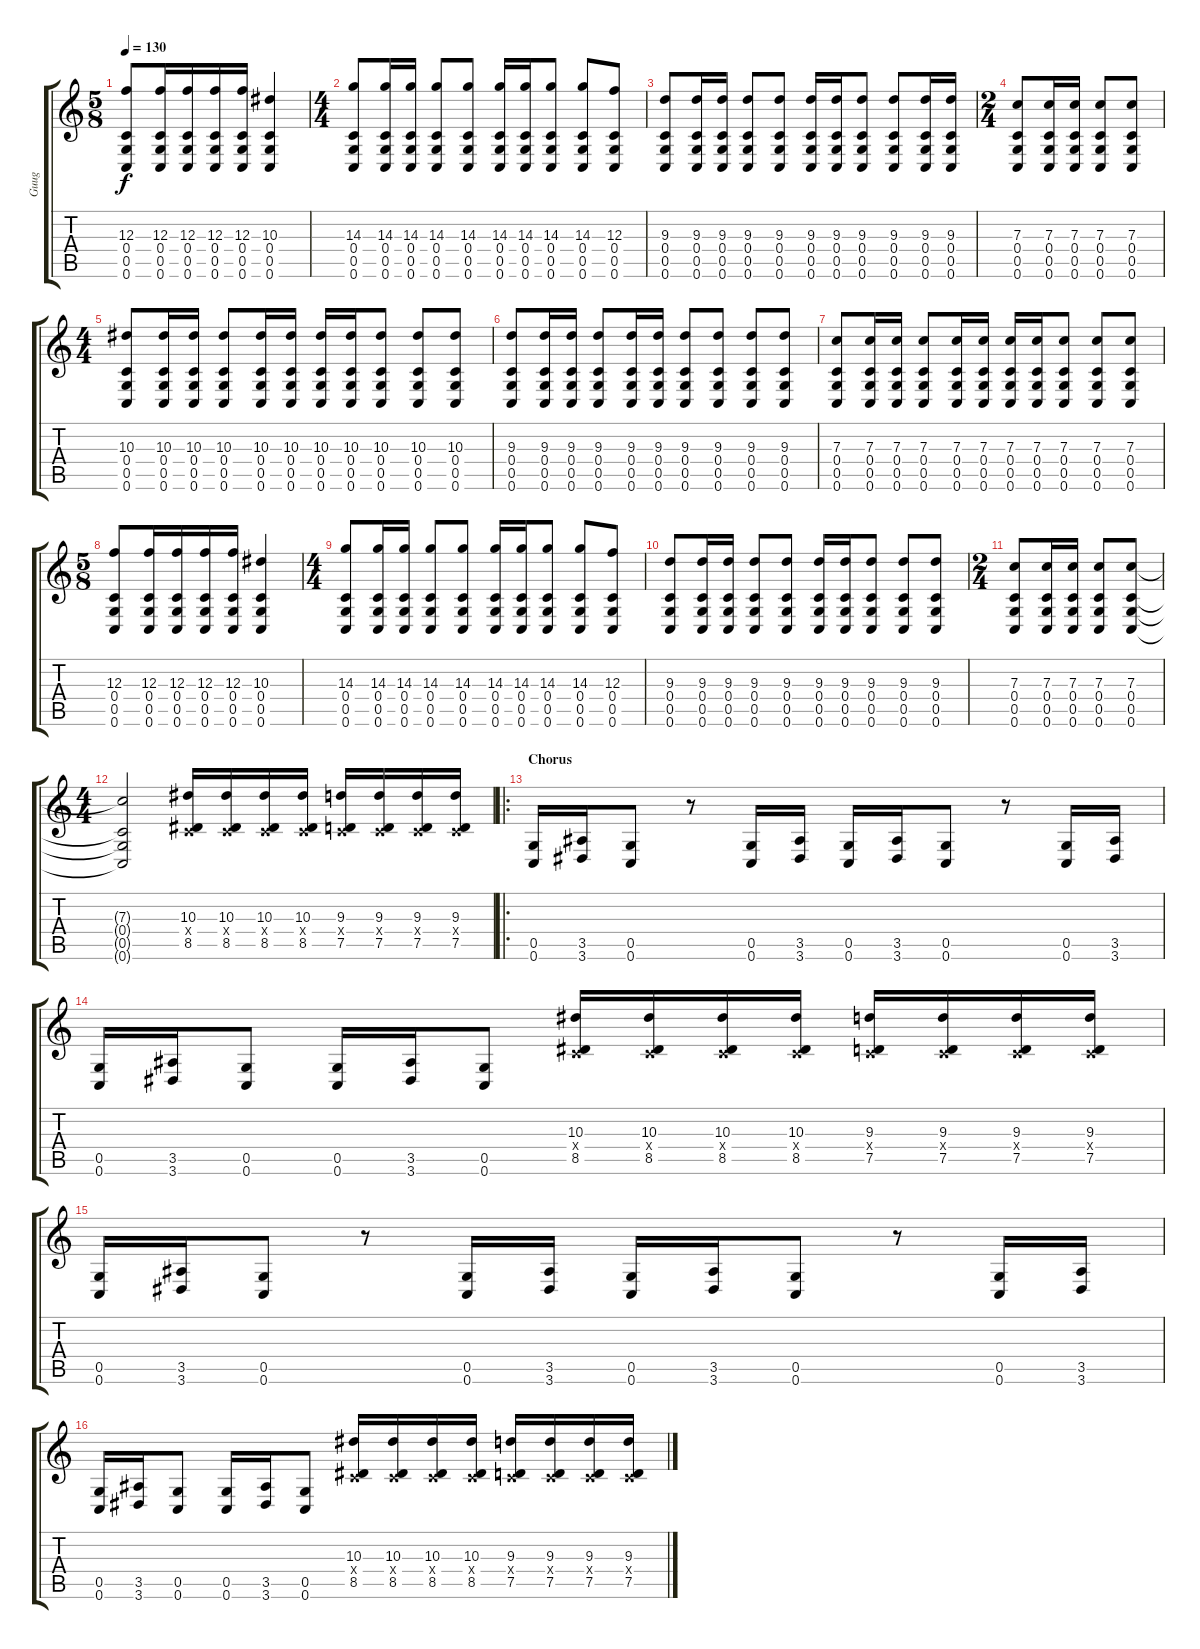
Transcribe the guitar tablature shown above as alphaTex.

\track ("Guug" "Guug") {instrument distortionguitar}
\staff {score tabs}
\tuning (D4 A3 F3 C3 G2 C2) {hide}
\ts (5 8)
\tempo 130
\clef g2
\ks c
(12.3 0.4 0.5 0.6).8{dy f} (12.3 0.4 0.5 0.6).16 (12.3 0.4 0.5 0.6).16 (12.3 0.4 0.5 0.6).16 (12.3 0.4 0.5 0.6).16 (10.3 0.4 0.5 0.6).4 |
\ts (4 4)
(14.3 0.4 0.5 0.6).8 (14.3 0.4 0.5 0.6).16 (14.3 0.4 0.5 0.6).16 (14.3 0.4 0.5 0.6).8 (14.3 0.4 0.5 0.6).8 (14.3 0.4 0.5 0.6).16 (14.3 0.4 0.5 0.6).16 (14.3 0.4 0.5 0.6).8 (14.3 0.4 0.5 0.6).8 (12.3 0.4 0.5 0.6).8 |
(9.3 0.4 0.5 0.6).8 (9.3 0.4 0.5 0.6).16 (9.3 0.4 0.5 0.6).16 (9.3 0.4 0.5 0.6).8 (9.3 0.4 0.5 0.6).8 (9.3 0.4 0.5 0.6).16 (9.3 0.4 0.5 0.6).16 (9.3 0.4 0.5 0.6).8 (9.3 0.4 0.5 0.6).8 (9.3 0.4 0.5 0.6).16 (9.3 0.4 0.5 0.6).16 |
\ts (2 4)
(7.3 0.4 0.5 0.6).8 (7.3 0.4 0.5 0.6).16 (7.3 0.4 0.5 0.6).16 (7.3 0.4 0.5 0.6).8 (7.3 0.4 0.5 0.6).8 |
\ts (4 4)
(10.3 0.4 0.5 0.6).8 (10.3 0.4 0.5 0.6).16 (10.3 0.4 0.5 0.6).16 (10.3 0.4 0.5 0.6).8 (10.3 0.4 0.5 0.6).16 (10.3 0.4 0.5 0.6).16 (10.3 0.4 0.5 0.6).16 (10.3 0.4 0.5 0.6).16 (10.3 0.4 0.5 0.6).8 (10.3 0.4 0.5 0.6).8 (10.3 0.4 0.5 0.6).8 |
(9.3 0.4 0.5 0.6).8 (9.3 0.4 0.5 0.6).16 (9.3 0.4 0.5 0.6).16 (9.3 0.4 0.5 0.6).8 (9.3 0.4 0.5 0.6).16 (9.3 0.4 0.5 0.6).16 (9.3 0.4 0.5 0.6).8 (9.3 0.4 0.5 0.6).8 (9.3 0.4 0.5 0.6).8 (9.3 0.4 0.5 0.6).8 |
(7.3 0.4 0.5 0.6).8 (7.3 0.4 0.5 0.6).16 (7.3 0.4 0.5 0.6).16 (7.3 0.4 0.5 0.6).8 (7.3 0.4 0.5 0.6).16 (7.3 0.4 0.5 0.6).16 (7.3 0.4 0.5 0.6).16 (7.3 0.4 0.5 0.6).16 (7.3 0.4 0.5 0.6).8 (7.3 0.4 0.5 0.6).8 (7.3 0.4 0.5 0.6).8 |
\ts (5 8)
(12.3 0.4 0.5 0.6).8 (12.3 0.4 0.5 0.6).16 (12.3 0.4 0.5 0.6).16 (12.3 0.4 0.5 0.6).16 (12.3 0.4 0.5 0.6).16 (10.3 0.4 0.5 0.6).4 |
\ts (4 4)
(14.3 0.4 0.5 0.6).8 (14.3 0.4 0.5 0.6).16 (14.3 0.4 0.5 0.6).16 (14.3 0.4 0.5 0.6).8 (14.3 0.4 0.5 0.6).8 (14.3 0.4 0.5 0.6).16 (14.3 0.4 0.5 0.6).16 (14.3 0.4 0.5 0.6).8 (14.3 0.4 0.5 0.6).8 (12.3 0.4 0.5 0.6).8 |
(9.3 0.4 0.5 0.6).8 (9.3 0.4 0.5 0.6).16 (9.3 0.4 0.5 0.6).16 (9.3 0.4 0.5 0.6).8 (9.3 0.4 0.5 0.6).8 (9.3 0.4 0.5 0.6).16 (9.3 0.4 0.5 0.6).16 (9.3 0.4 0.5 0.6).8 (9.3 0.4 0.5 0.6).8 (9.3 0.4 0.5 0.6).8 |
\ts (2 4)
(7.3 0.4 0.5 0.6).8 (7.3 0.4 0.5 0.6).16 (7.3 0.4 0.5 0.6).16 (7.3 0.4 0.5 0.6).8 (7.3 0.4 0.5 0.6).8 |
\ts (4 4)
(7.3{t} 0.4{t} 0.5{t} 0.6{t}).2 (10.3 0.4{x} 8.5).16 (10.3 0.4{x} 8.5).16 (10.3 0.4{x} 8.5).16 (10.3 0.4{x} 8.5).16 (9.3 0.4{x} 7.5).16 (9.3 0.4{x} 7.5).16 (9.3 0.4{x} 7.5).16 (9.3 0.4{x} 7.5).16 |
\ro
\section ("" "Chorus")
(0.5 0.6).16 (3.5 3.6).16 (0.5 0.6).8 r.8 (0.5 0.6).16 (3.5 3.6).16 (0.5 0.6).16 (3.5 3.6).16 (0.5 0.6).8 r.8 (0.5 0.6).16 (3.5 3.6).16 |
(0.5 0.6).16 (3.5 3.6).16 (0.5 0.6).8 (0.5 0.6).16 (3.5 3.6).16 (0.5 0.6).8 (10.3 0.4{x} 8.5).16 (10.3 0.4{x} 8.5).16 (10.3 0.4{x} 8.5).16 (10.3 0.4{x} 8.5).16 (9.3 0.4{x} 7.5).16 (9.3 0.4{x} 7.5).16 (9.3 0.4{x} 7.5).16 (9.3 0.4{x} 7.5).16 |
(0.5 0.6).16 (3.5 3.6).16 (0.5 0.6).8 r.8 (0.5 0.6).16 (3.5 3.6).16 (0.5 0.6).16 (3.5 3.6).16 (0.5 0.6).8 r.8 (0.5 0.6).16 (3.5 3.6).16 |
(0.5 0.6).16 (3.5 3.6).16 (0.5 0.6).8 (0.5 0.6).16 (3.5 3.6).16 (0.5 0.6).8 (10.3 0.4{x} 8.5).16 (10.3 0.4{x} 8.5).16 (10.3 0.4{x} 8.5).16 (10.3 0.4{x} 8.5).16 (9.3 0.4{x} 7.5).16 (9.3 0.4{x} 7.5).16 (9.3 0.4{x} 7.5).16 (9.3 0.4{x} 7.5).16
